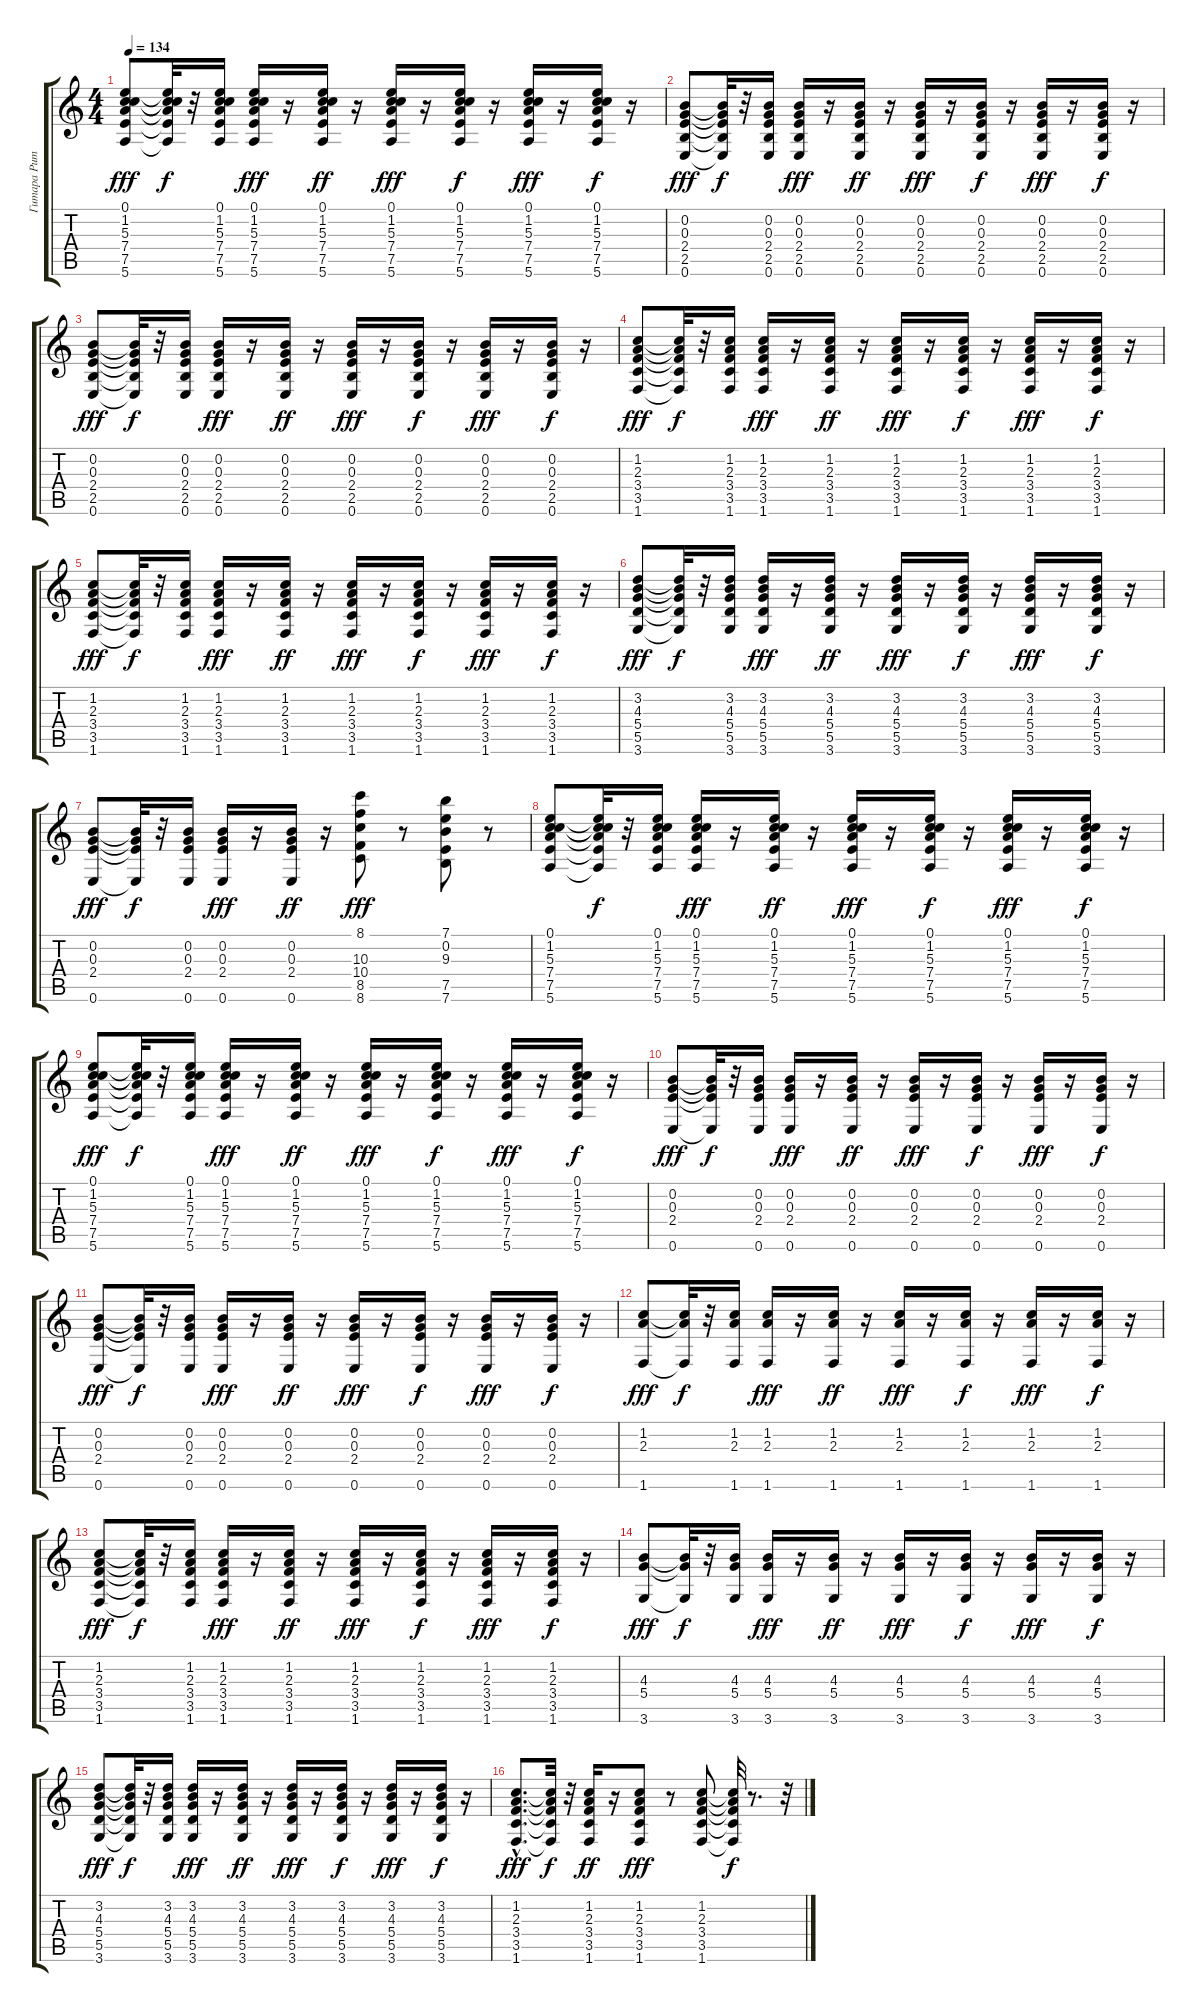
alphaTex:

\track ("Гитара Ритм" "Гитара Рит") {instrument electricguitarclean}
\staff {score tabs}
\tuning (E4 B3 G3 D3 A2 E2) {hide}
\ts (4 4)
\tempo 134
\clef g2
\ks c
(0.1 1.2 5.3 7.4 7.5 5.6).8{dy fff} (0.1{t} 1.2{t} 5.3{t} 7.4{t} 7.5{t} 5.6{t}).32{dy f} r.32 (0.1 1.2 5.3 7.4 7.5 5.6).16 (0.1 1.2 5.3 7.4 7.5 5.6).16{dy fff} r.16 (0.1 1.2 5.3 7.4 7.5 5.6).16{dy ff} r.16 (0.1 1.2 5.3 7.4 7.5 5.6).16{dy fff} r.16 (0.1 1.2 5.3 7.4 7.5 5.6).16{dy f} r.16 (0.1 1.2 5.3 7.4 7.5 5.6).16{dy fff} r.16 (0.1 1.2 5.3 7.4 7.5 5.6).16{dy f} r.16 |
(0.2 0.3 2.4 2.5 0.6).8{dy fff} (0.2{t} 0.3{t} 2.4{t} 2.5{t} 0.6{t}).32{dy f} r.32 (0.2 0.3 2.4 2.5 0.6).16 (0.2 0.3 2.4 2.5 0.6).16{dy fff} r.16 (0.2 0.3 2.4 2.5 0.6).16{dy ff} r.16 (0.2 0.3 2.4 2.5 0.6).16{dy fff} r.16 (0.2 0.3 2.4 2.5 0.6).16{dy f} r.16 (0.2 0.3 2.4 2.5 0.6).16{dy fff} r.16 (0.2 0.3 2.4 2.5 0.6).16{dy f} r.16 |
(0.2 0.3 2.4 2.5 0.6).8{dy fff} (0.2{t} 0.3{t} 2.4{t} 2.5{t} 0.6{t}).32{dy f} r.32 (0.2 0.3 2.4 2.5 0.6).16 (0.2 0.3 2.4 2.5 0.6).16{dy fff} r.16 (0.2 0.3 2.4 2.5 0.6).16{dy ff} r.16 (0.2 0.3 2.4 2.5 0.6).16{dy fff} r.16 (0.2 0.3 2.4 2.5 0.6).16{dy f} r.16 (0.2 0.3 2.4 2.5 0.6).16{dy fff} r.16 (0.2 0.3 2.4 2.5 0.6).16{dy f} r.16 |
(1.2 2.3 3.4 3.5 1.6).8{dy fff} (1.2{t} 2.3{t} 3.4{t} 3.5{t} 1.6{t}).32{dy f} r.32 (1.2 2.3 3.4 3.5 1.6).16 (1.2 2.3 3.4 3.5 1.6).16{dy fff} r.16 (1.2 2.3 3.4 3.5 1.6).16{dy ff} r.16 (1.2 2.3 3.4 3.5 1.6).16{dy fff} r.16 (1.2 2.3 3.4 3.5 1.6).16{dy f} r.16 (1.2 2.3 3.4 3.5 1.6).16{dy fff} r.16 (1.2 2.3 3.4 3.5 1.6).16{dy f} r.16 |
(1.2 2.3 3.4 3.5 1.6).8{dy fff} (1.2{t} 2.3{t} 3.4{t} 3.5{t} 1.6{t}).32{dy f} r.32 (1.2 2.3 3.4 3.5 1.6).16 (1.2 2.3 3.4 3.5 1.6).16{dy fff} r.16 (1.2 2.3 3.4 3.5 1.6).16{dy ff} r.16 (1.2 2.3 3.4 3.5 1.6).16{dy fff} r.16 (1.2 2.3 3.4 3.5 1.6).16{dy f} r.16 (1.2 2.3 3.4 3.5 1.6).16{dy fff} r.16 (1.2 2.3 3.4 3.5 1.6).16{dy f} r.16 |
(3.2 4.3 5.4 5.5 3.6).8{dy fff} (3.2{t} 4.3{t} 5.4{t} 5.5{t} 3.6{t}).32{dy f} r.32 (3.2 4.3 5.4 5.5 3.6).16 (3.2 4.3 5.4 5.5 3.6).16{dy fff} r.16 (3.2 4.3 5.4 5.5 3.6).16{dy ff} r.16 (3.2 4.3 5.4 5.5 3.6).16{dy fff} r.16 (3.2 4.3 5.4 5.5 3.6).16{dy f} r.16 (3.2 4.3 5.4 5.5 3.6).16{dy fff} r.16 (3.2 4.3 5.4 5.5 3.6).16{dy f} r.16 |
(0.2 0.3 2.4 0.6).8{dy fff} (0.2{t} 0.3{t} 2.4{t} 0.6{t}).32{dy f} r.32 (0.2 0.3 2.4 0.6).16 (0.2 0.3 2.4 0.6).16{dy fff} r.16 (0.2 0.3 2.4 0.6).16{dy ff} r.16 (8.1 10.3 10.4 8.5 8.6).8{dy fff} r.8 (7.1 0.2 9.3 7.5 7.6).8 r.8 |
(0.1 1.2 5.3 7.4 7.5 5.6).8 (0.1{t} 1.2{t} 5.3{t} 7.4{t} 7.5{t} 5.6{t}).32{dy f} r.32 (0.1 1.2 5.3 7.4 7.5 5.6).16 (0.1 1.2 5.3 7.4 7.5 5.6).16{dy fff} r.16 (0.1 1.2 5.3 7.4 7.5 5.6).16{dy ff} r.16 (0.1 1.2 5.3 7.4 7.5 5.6).16{dy fff} r.16 (0.1 1.2 5.3 7.4 7.5 5.6).16{dy f} r.16 (0.1 1.2 5.3 7.4 7.5 5.6).16{dy fff} r.16 (0.1 1.2 5.3 7.4 7.5 5.6).16{dy f} r.16 |
(0.1 1.2 5.3 7.4 7.5 5.6).8{dy fff} (0.1{t} 1.2{t} 5.3{t} 7.4{t} 7.5{t} 5.6{t}).32{dy f} r.32 (0.1 1.2 5.3 7.4 7.5 5.6).16 (0.1 1.2 5.3 7.4 7.5 5.6).16{dy fff} r.16 (0.1 1.2 5.3 7.4 7.5 5.6).16{dy ff} r.16 (0.1 1.2 5.3 7.4 7.5 5.6).16{dy fff} r.16 (0.1 1.2 5.3 7.4 7.5 5.6).16{dy f} r.16 (0.1 1.2 5.3 7.4 7.5 5.6).16{dy fff} r.16 (0.1 1.2 5.3 7.4 7.5 5.6).16{dy f} r.16 |
(0.2 0.3 2.4 0.6).8{dy fff} (0.2{t} 0.3{t} 2.4{t} 0.6{t}).32{dy f} r.32 (0.2 0.3 2.4 0.6).16 (0.2 0.3 2.4 0.6).16{dy fff} r.16 (0.2 0.3 2.4 0.6).16{dy ff} r.16 (0.2 0.3 2.4 0.6).16{dy fff} r.16 (0.2 0.3 2.4 0.6).16{dy f} r.16 (0.2 0.3 2.4 0.6).16{dy fff} r.16 (0.2 0.3 2.4 0.6).16{dy f} r.16 |
(0.2 0.3 2.4 0.6).8{dy fff} (0.2{t} 0.3{t} 2.4{t} 0.6{t}).32{dy f} r.32 (0.2 0.3 2.4 0.6).16 (0.2 0.3 2.4 0.6).16{dy fff} r.16 (0.2 0.3 2.4 0.6).16{dy ff} r.16 (0.2 0.3 2.4 0.6).16{dy fff} r.16 (0.2 0.3 2.4 0.6).16{dy f} r.16 (0.2 0.3 2.4 0.6).16{dy fff} r.16 (0.2 0.3 2.4 0.6).16{dy f} r.16 |
(1.2 2.3 1.6).8{dy fff} (1.2{t} 2.3{t} 1.6{t}).32{dy f} r.32 (1.2 2.3 1.6).16 (1.2 2.3 1.6).16{dy fff} r.16 (1.2 2.3 1.6).16{dy ff} r.16 (1.2 2.3 1.6).16{dy fff} r.16 (1.2 2.3 1.6).16{dy f} r.16 (1.2 2.3 1.6).16{dy fff} r.16 (1.2 2.3 1.6).16{dy f} r.16 |
(1.2 2.3 3.4 3.5 1.6).8{dy fff} (1.2{t} 2.3{t} 3.4{t} 3.5{t} 1.6{t}).32{dy f} r.32 (1.2 2.3 3.4 3.5 1.6).16 (1.2 2.3 3.4 3.5 1.6).16{dy fff} r.16 (1.2 2.3 3.4 3.5 1.6).16{dy ff} r.16 (1.2 2.3 3.4 3.5 1.6).16{dy fff} r.16 (1.2 2.3 3.4 3.5 1.6).16{dy f} r.16 (1.2 2.3 3.4 3.5 1.6).16{dy fff} r.16 (1.2 2.3 3.4 3.5 1.6).16{dy f} r.16 |
(4.3 5.4 3.6).8{dy fff} (4.3{t} 5.4{t} 3.6{t}).32{dy f} r.32 (4.3 5.4 3.6).16 (4.3 5.4 3.6).16{dy fff} r.16 (4.3 5.4 3.6).16{dy ff} r.16 (4.3 5.4 3.6).16{dy fff} r.16 (4.3 5.4 3.6).16{dy f} r.16 (4.3 5.4 3.6).16{dy fff} r.16 (4.3 5.4 3.6).16{dy f} r.16 |
(3.2 4.3 5.4 5.5 3.6).8{dy fff} (3.2{t} 4.3{t} 5.4{t} 5.5{t} 3.6{t}).32{dy f} r.32 (3.2 4.3 5.4 5.5 3.6).16 (3.2 4.3 5.4 5.5 3.6).16{dy fff} r.16 (3.2 4.3 5.4 5.5 3.6).16{dy ff} r.16 (3.2 4.3 5.4 5.5 3.6).16{dy fff} r.16 (3.2 4.3 5.4 5.5 3.6).16{dy f} r.16 (3.2 4.3 5.4 5.5 3.6).16{dy fff} r.16 (3.2 4.3 5.4 5.5 3.6).16{dy f} r.16 |
(1.2{hac} 2.3{hac} 3.4{hac} 3.5{hac} 1.6{hac}).8{d dy fff} (1.2{t} 2.3{t} 3.4{t} 3.5{t} 1.6{t}).32{dy f} r.32 (1.2 2.3 3.4 3.5 1.6).16{dy ff} r.16 (1.2 2.3 3.4 3.5 1.6).8{dy fff} r.8 (1.2 2.3 3.4 3.5 1.6).8 (1.2{t} 2.3{t} 3.4{t} 3.5{t} 1.6{t}).32{dy f} r.8{d} r.32
